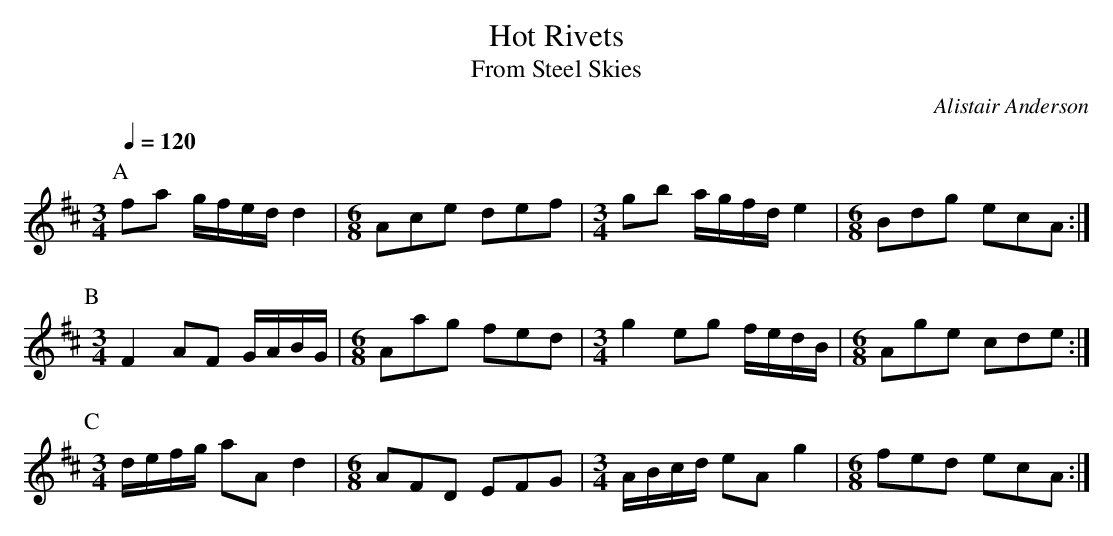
X:1
T:Hot Rivets
T:From Steel Skies
C:Alistair Anderson
Q:1/4=120
M:3/4
L:1/8
K:D
P:A
fa g/f/e/d/ d2|[M:6/8]Ace def |[M:3/4]gb a/g/f/d/e2 |[M:6/8]Bdg ecA :|
P:B
[M:3/4]F2 AF G/A/B/G/ | [M:6/8]Aag fed | [M:3/4]g2 eg f/e/d/B/ | [M:6/8]Age cde :|
P:C
[M:3/4]d/e/f/g/ aA d2 | [M:6/8]AFD EFG | [M:3/4]A/B/c/d/ eA g2 | [M:6/8]fed ecA :|
